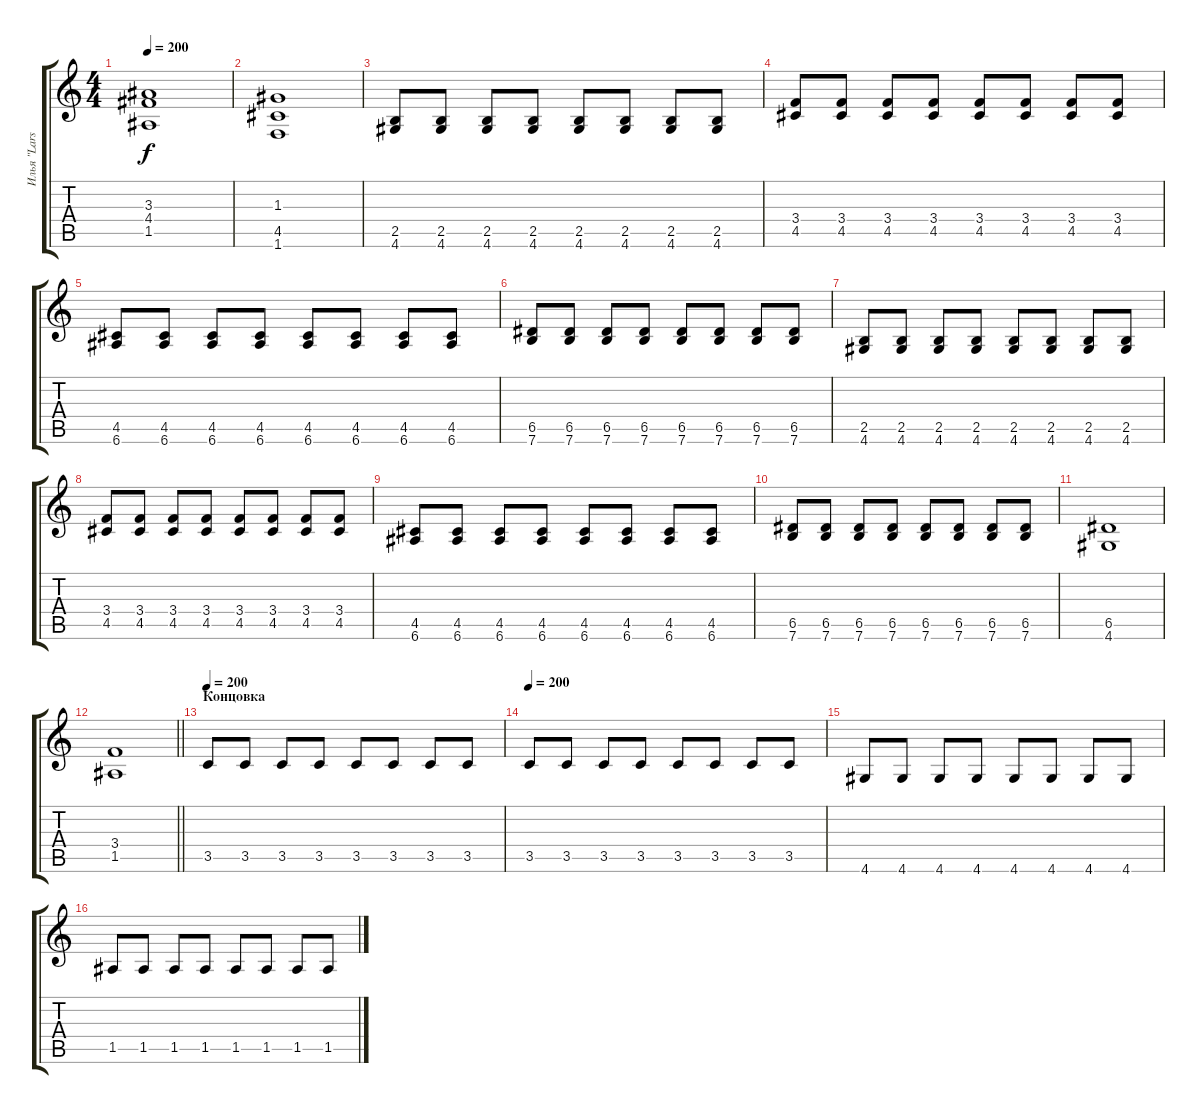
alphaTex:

\track ("Илья \"Lars\" Мамонтов" "Илья \"Lars") {instrument distortionguitar}
\staff {score tabs}
\tuning (E4 B3 G3 D3 A2 E2) {hide}
\ts (4 4)
\tempo 200
\clef g2
\ks c
(3.3 4.4 1.5).1{dy f} |
(1.3 4.5 1.6).1 |
(2.5 4.6).8 (2.5 4.6).8 (2.5 4.6).8 (2.5 4.6).8 (2.5 4.6).8 (2.5 4.6).8 (2.5 4.6).8 (2.5 4.6).8 |
(3.4 4.5).8 (3.4 4.5).8 (3.4 4.5).8 (3.4 4.5).8 (3.4 4.5).8 (3.4 4.5).8 (3.4 4.5).8 (3.4 4.5).8 |
(4.5 6.6).8 (4.5 6.6).8 (4.5 6.6).8 (4.5 6.6).8 (4.5 6.6).8 (4.5 6.6).8 (4.5 6.6).8 (4.5 6.6).8 |
(6.5 7.6).8 (6.5 7.6).8 (6.5 7.6).8 (6.5 7.6).8 (6.5 7.6).8 (6.5 7.6).8 (6.5 7.6).8 (6.5 7.6).8 |
(2.5 4.6).8 (2.5 4.6).8 (2.5 4.6).8 (2.5 4.6).8 (2.5 4.6).8 (2.5 4.6).8 (2.5 4.6).8 (2.5 4.6).8 |
(3.4 4.5).8 (3.4 4.5).8 (3.4 4.5).8 (3.4 4.5).8 (3.4 4.5).8 (3.4 4.5).8 (3.4 4.5).8 (3.4 4.5).8 |
(4.5 6.6).8 (4.5 6.6).8 (4.5 6.6).8 (4.5 6.6).8 (4.5 6.6).8 (4.5 6.6).8 (4.5 6.6).8 (4.5 6.6).8 |
(6.5 7.6).8 (6.5 7.6).8 (6.5 7.6).8 (6.5 7.6).8 (6.5 7.6).8 (6.5 7.6).8 (6.5 7.6).8 (6.5 7.6).8 |
(6.5 4.6).1 |
\barLineRight lightlight
(3.4 1.5).1 |
\section ("" "Концовка")
\tempo 200
3.5.8 3.5.8 3.5.8 3.5.8 3.5.8 3.5.8 3.5.8 3.5.8 |
\tempo 200
3.5.8 3.5.8 3.5.8 3.5.8 3.5.8 3.5.8 3.5.8 3.5.8 |
4.6.8 4.6.8 4.6.8 4.6.8 4.6.8 4.6.8 4.6.8 4.6.8 |
1.5.8 1.5.8 1.5.8 1.5.8 1.5.8 1.5.8 1.5.8 1.5.8
